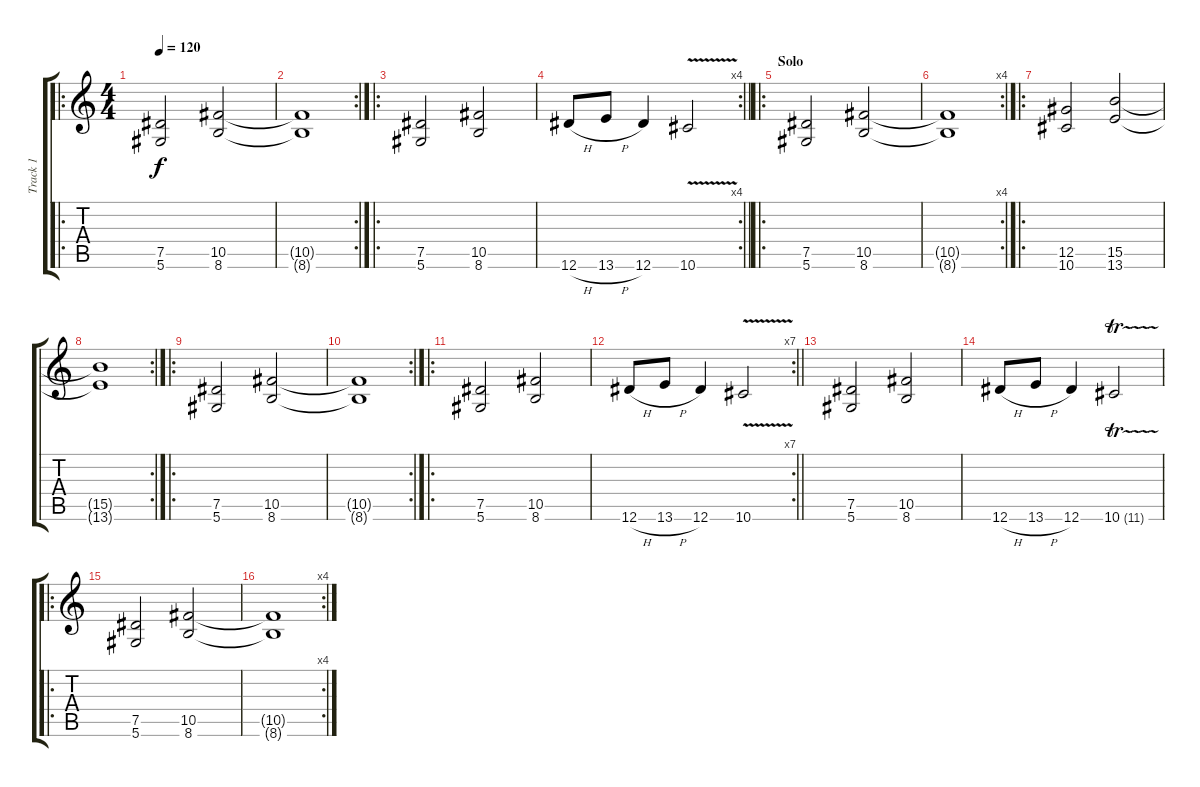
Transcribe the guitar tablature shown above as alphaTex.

\track ("Track 1" "Track 1") {instrument overdrivenguitar}
\staff {score tabs}
\tuning (Eb4 Bb3 Gb3 Db3 Ab2 Eb2) {hide}
\ro
\ts (4 4)
\tempo 120
\clef g2
\ks c
(7.5 5.6).2{dy f} (10.5 8.6).2 |
\rc 2
(10.5{t} 8.6{t}).1 |
\ro
(7.5 5.6).2 (10.5 8.6).2 |
\rc 4
\barLineRight lightlight
12.6{h}.8 13.6{h}.8 12.6.4 10.6{v}.2 |
\ro
\section ("" "Solo")
(7.5 5.6).2 (10.5 8.6).2 |
\rc 4
(10.5{t} 8.6{t}).1 |
\ro
(12.5 10.6).2 (15.5 13.6).2 |
\rc 2
(15.5{t} 13.6{t}).1 |
\ro
(7.5 5.6).2 (10.5 8.6).2 |
\rc 2
(10.5{t} 8.6{t}).1 |
\ro
(7.5 5.6).2 (10.5 8.6).2 |
\rc 7
\barLineRight lightlight
12.6{h}.8 13.6{h}.8 12.6.4 10.6{v}.2 |
(7.5 5.6).2 (10.5 8.6).2 |
12.6{h}.8 13.6{h}.8 12.6.4 10.6{tr (11 32)}.2 |
\ro
(7.5 5.6).2 (10.5 8.6).2 |
\rc 4
(10.5{t} 8.6{t}).1
